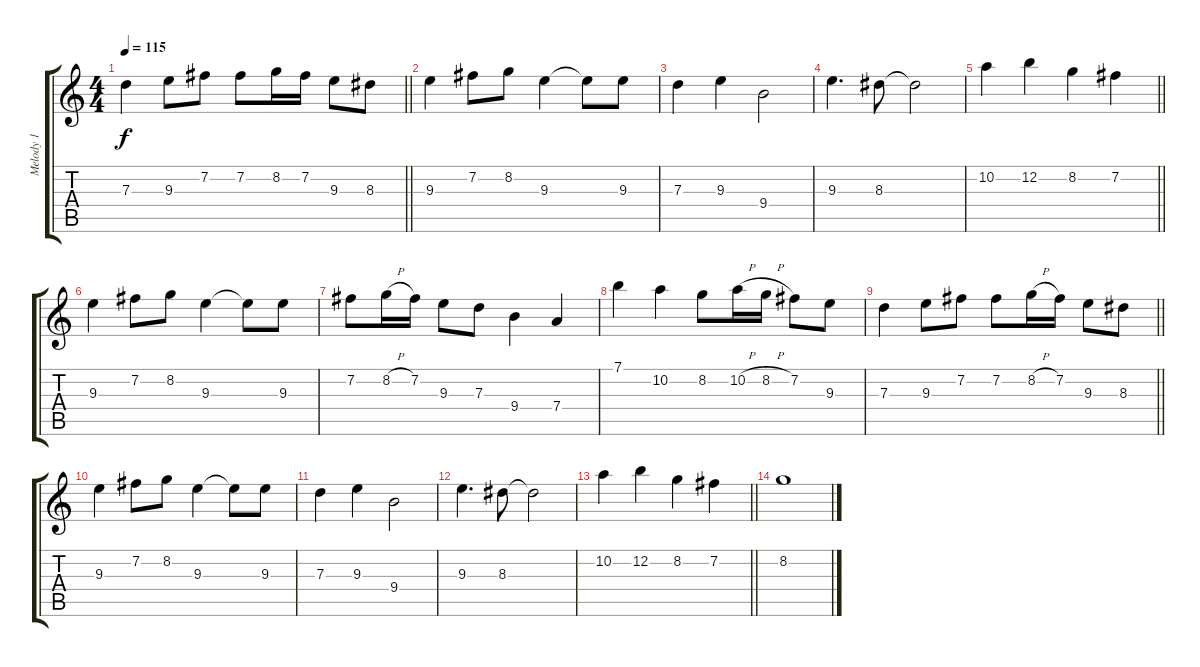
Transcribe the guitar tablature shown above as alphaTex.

\track ("Melody 1" "Melody 1") {instrument acousticguitarsteel}
\staff {score tabs}
\tuning (E4 B3 G3 D3 A2 E2) {hide}
\ts (4 4)
\tempo 115
\clef g2
\barLineRight lightlight
\ks c
7.3.4{dy f} 9.3.8 7.2.8 7.2.8 8.2.16 7.2.16 9.3.8 8.3.8 |
9.3.4 7.2.8 8.2.8 9.3.4 9.3{t}.8 9.3.8 |
7.3.4 9.3.4 9.4.2 |
9.3.4{d} 8.3.8 8.3{t}.2 |
\barLineRight lightlight
10.2.4 12.2.4 8.2.4 7.2.4 |
9.3.4 7.2.8 8.2.8 9.3.4 9.3{t}.8 9.3.8 |
7.2.8 8.2{h}.16 7.2.16 9.3.8 7.3.8 9.4.4 7.4.4 |
7.1.4 10.2.4 8.2.8 10.2{h}.16 8.2{h}.16 7.2.8 9.3.8 |
\barLineRight lightlight
7.3.4 9.3.8 7.2.8 7.2.8 8.2{h}.16 7.2.16 9.3.8 8.3.8 |
9.3.4 7.2.8 8.2.8 9.3.4 9.3{t}.8 9.3.8 |
7.3.4 9.3.4 9.4.2 |
9.3.4{d} 8.3.8 8.3{t}.2 |
\barLineRight lightlight
10.2.4 12.2.4 8.2.4 7.2.4 |
8.2.1
